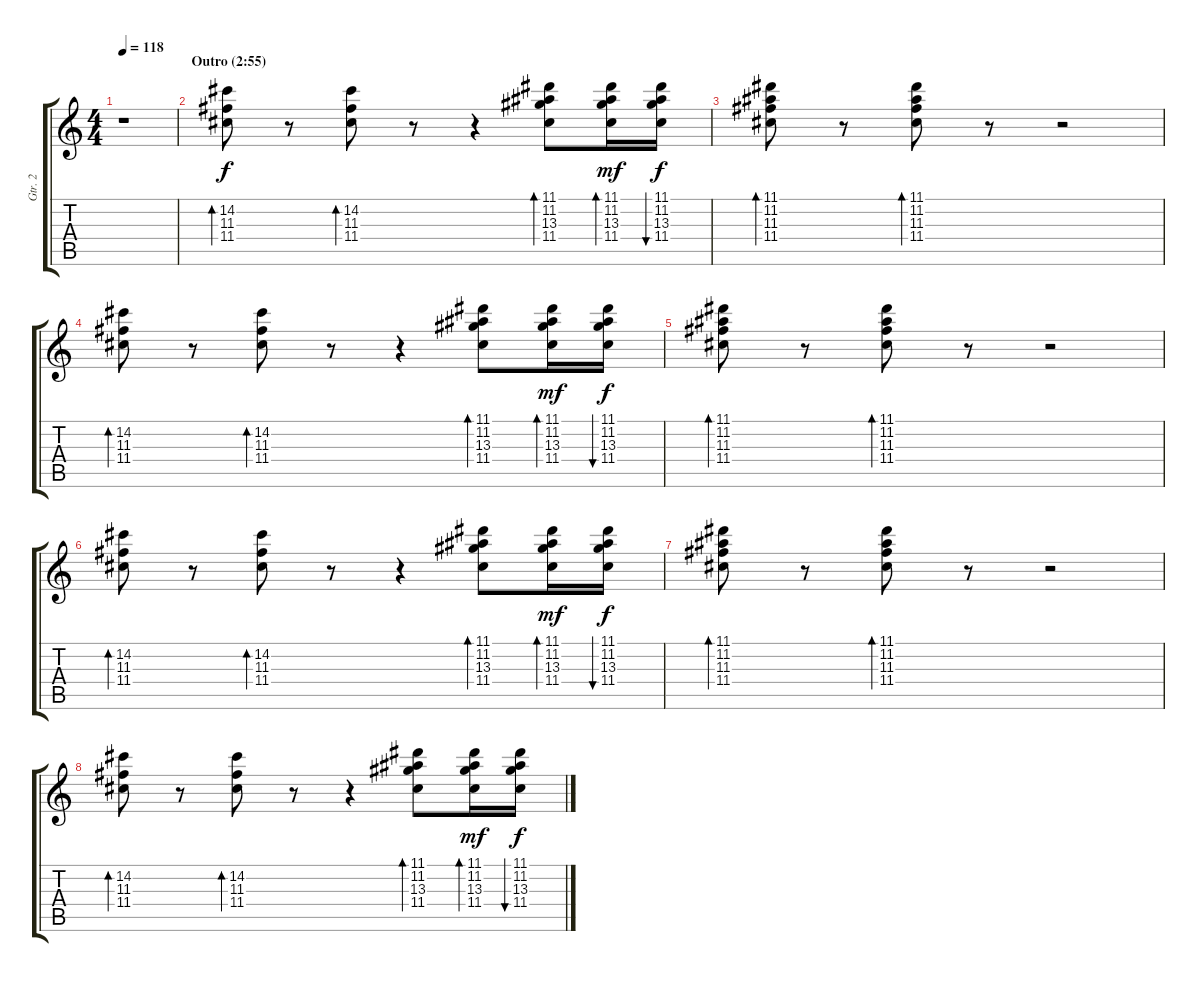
\track ("Gtr. 2" "Gtr. 2") {instrument electricguitarclean}
\staff {score tabs}
\tuning (E4 B3 G3 D3 A2 E2) {hide}
\ts (4 4)
\tempo 118
\clef g2
\ks c
r.1{dy f} |
\section ("" "Outro (2:55)")
(14.2 11.3 11.4).8{bd 60} r.8 (14.2 11.3 11.4).8{bd 60} r.8 r.4 (11.1 11.2 13.3 11.4).8{bd 60} (11.1 11.2 13.3 11.4).16{bd 60 dy mf} (11.1 11.2 13.3 11.4).16{bu 60 dy f} |
(11.1 11.2 11.3 11.4).8{bd 60} r.8 (11.1 11.2 11.3 11.4).8{bd 60} r.8 r.2 |
(14.2 11.3 11.4).8{bd 60} r.8 (14.2 11.3 11.4).8{bd 60} r.8 r.4 (11.1 11.2 13.3 11.4).8{bd 60} (11.1 11.2 13.3 11.4).16{bd 60 dy mf} (11.1 11.2 13.3 11.4).16{bu 60 dy f} |
(11.1 11.2 11.3 11.4).8{bd 60} r.8 (11.1 11.2 11.3 11.4).8{bd 60} r.8 r.2 |
(14.2 11.3 11.4).8{bd 60} r.8 (14.2 11.3 11.4).8{bd 60} r.8 r.4 (11.1 11.2 13.3 11.4).8{bd 60} (11.1 11.2 13.3 11.4).16{bd 60 dy mf} (11.1 11.2 13.3 11.4).16{bu 60 dy f} |
(11.1 11.2 11.3 11.4).8{bd 60} r.8 (11.1 11.2 11.3 11.4).8{bd 60} r.8 r.2 |
(14.2 11.3 11.4).8{bd 60} r.8 (14.2 11.3 11.4).8{bd 60} r.8 r.4 (11.1 11.2 13.3 11.4).8{bd 60} (11.1 11.2 13.3 11.4).16{bd 60 dy mf} (11.1 11.2 13.3 11.4).16{bu 60 dy f}
